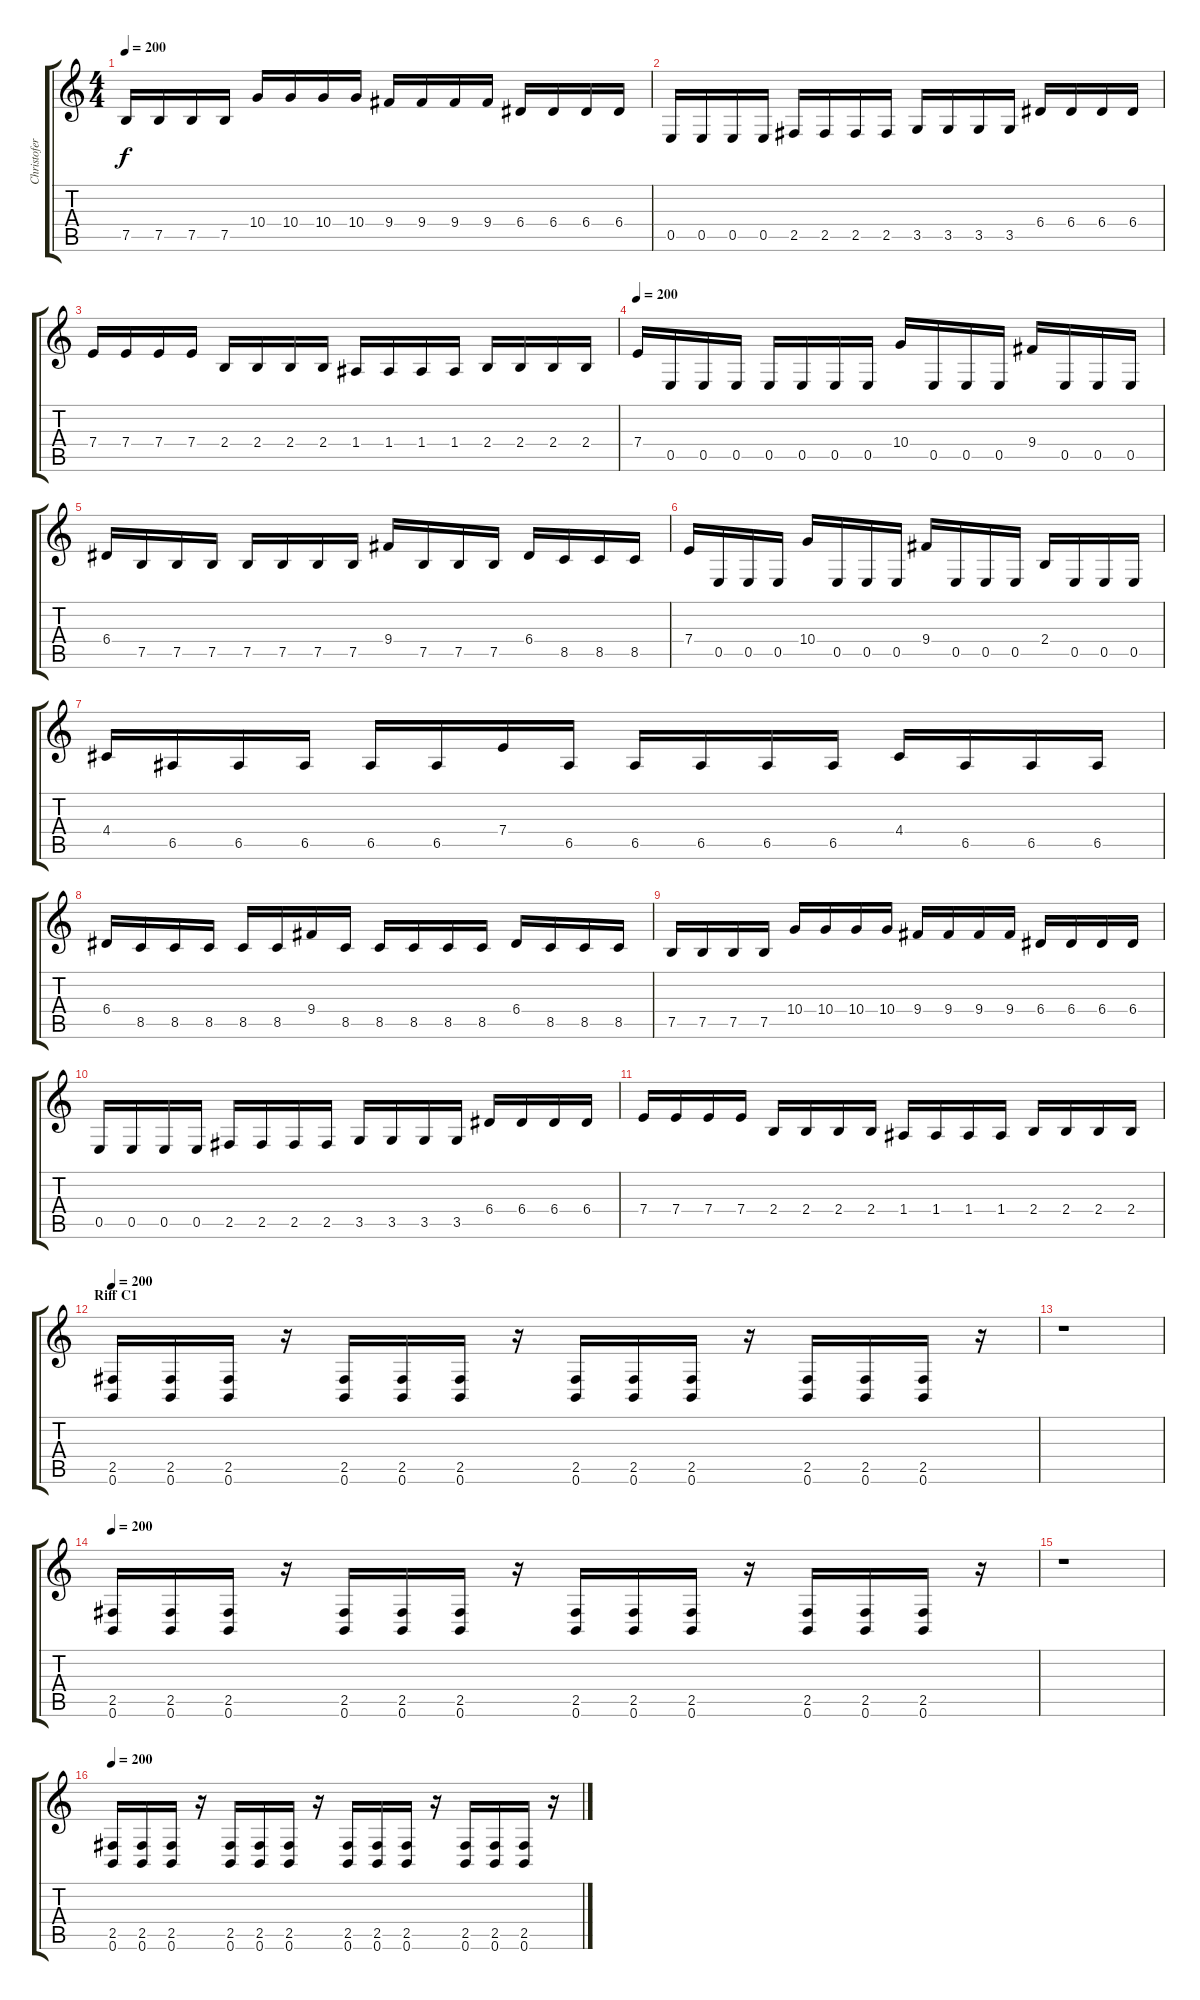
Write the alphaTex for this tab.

\track ("Christofer Malmström" "Christofer") {instrument distortionguitar}
\staff {score tabs}
\tuning (B3 Gb3 D3 A2 E2 B1) {hide}
\ts (4 4)
\tempo 200
\clef g2
\ks c
7.5.16{dy f} 7.5.16 7.5.16 7.5.16 10.4.16 10.4.16 10.4.16 10.4.16 9.4.16 9.4.16 9.4.16 9.4.16 6.4.16 6.4.16 6.4.16 6.4.16 |
0.5.16 0.5.16 0.5.16 0.5.16 2.5.16 2.5.16 2.5.16 2.5.16 3.5.16 3.5.16 3.5.16 3.5.16 6.4.16 6.4.16 6.4.16 6.4.16 |
7.4.16 7.4.16 7.4.16 7.4.16 2.4.16 2.4.16 2.4.16 2.4.16 1.4.16 1.4.16 1.4.16 1.4.16 2.4.16 2.4.16 2.4.16 2.4.16 |
\tempo 200
7.4.16 0.5.16 0.5.16 0.5.16 0.5.16 0.5.16 0.5.16 0.5.16 10.4.16 0.5.16 0.5.16 0.5.16 9.4.16 0.5.16 0.5.16 0.5.16 |
6.4.16 7.5.16 7.5.16 7.5.16 7.5.16 7.5.16 7.5.16 7.5.16 9.4.16 7.5.16 7.5.16 7.5.16 6.4.16 8.5.16 8.5.16 8.5.16 |
7.4.16 0.5.16 0.5.16 0.5.16 10.4.16 0.5.16 0.5.16 0.5.16 9.4.16 0.5.16 0.5.16 0.5.16 2.4.16 0.5.16 0.5.16 0.5.16 |
4.4.16 6.5.16 6.5.16 6.5.16 6.5.16 6.5.16 7.4.16 6.5.16 6.5.16 6.5.16 6.5.16 6.5.16 4.4.16 6.5.16 6.5.16 6.5.16 |
6.4.16 8.5.16 8.5.16 8.5.16 8.5.16 8.5.16 9.4.16 8.5.16 8.5.16 8.5.16 8.5.16 8.5.16 6.4.16 8.5.16 8.5.16 8.5.16 |
7.5.16 7.5.16 7.5.16 7.5.16 10.4.16 10.4.16 10.4.16 10.4.16 9.4.16 9.4.16 9.4.16 9.4.16 6.4.16 6.4.16 6.4.16 6.4.16 |
0.5.16 0.5.16 0.5.16 0.5.16 2.5.16 2.5.16 2.5.16 2.5.16 3.5.16 3.5.16 3.5.16 3.5.16 6.4.16 6.4.16 6.4.16 6.4.16 |
7.4.16 7.4.16 7.4.16 7.4.16 2.4.16 2.4.16 2.4.16 2.4.16 1.4.16 1.4.16 1.4.16 1.4.16 2.4.16 2.4.16 2.4.16 2.4.16 |
\section ("" "Riff C1")
\tempo 200
(2.5 0.6).16 (2.5 0.6).16 (2.5 0.6).16 r.16 (2.5 0.6).16 (2.5 0.6).16 (2.5 0.6).16 r.16 (2.5 0.6).16 (2.5 0.6).16 (2.5 0.6).16 r.16 (2.5 0.6).16 (2.5 0.6).16 (2.5 0.6).16 r.16 |
r.1 |
\tempo 200
(2.5 0.6).16 (2.5 0.6).16 (2.5 0.6).16 r.16 (2.5 0.6).16 (2.5 0.6).16 (2.5 0.6).16 r.16 (2.5 0.6).16 (2.5 0.6).16 (2.5 0.6).16 r.16 (2.5 0.6).16 (2.5 0.6).16 (2.5 0.6).16 r.16 |
r.1 |
\tempo 200
(2.5 0.6).16 (2.5 0.6).16 (2.5 0.6).16 r.16 (2.5 0.6).16 (2.5 0.6).16 (2.5 0.6).16 r.16 (2.5 0.6).16 (2.5 0.6).16 (2.5 0.6).16 r.16 (2.5 0.6).16 (2.5 0.6).16 (2.5 0.6).16 r.16
